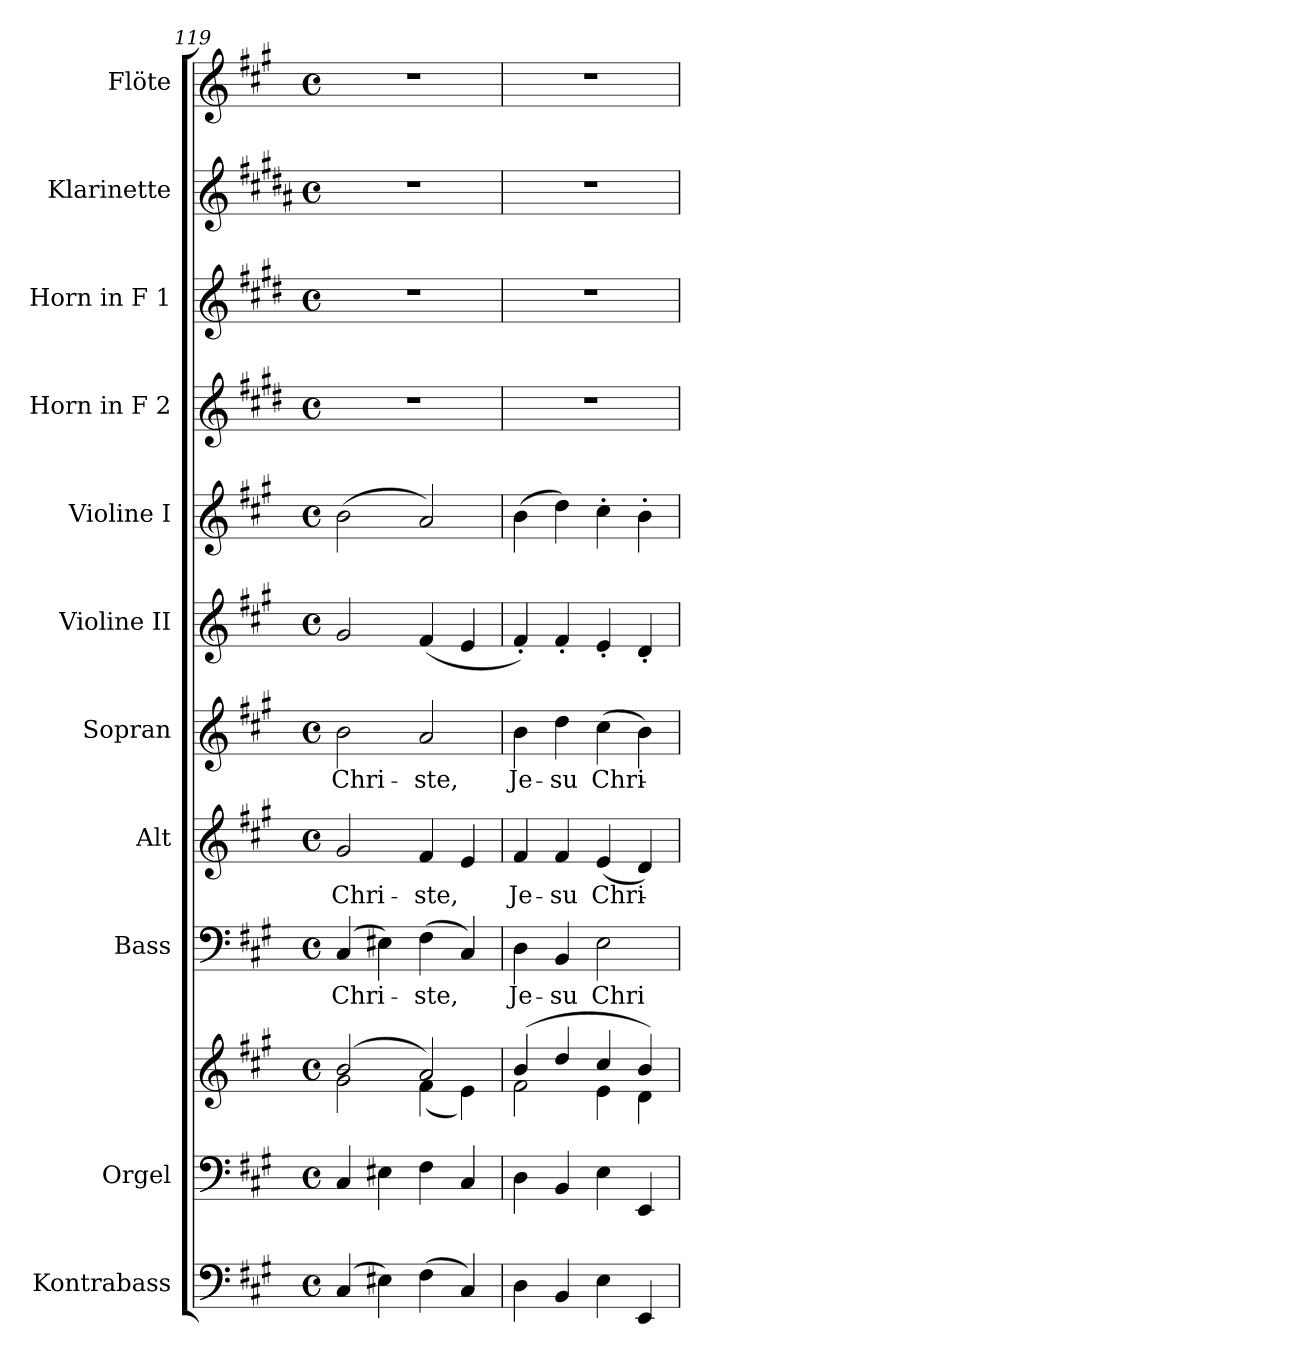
**kern	**kern	**kern	**kern	**text	**kern	**text	**kern	**text	**kern	**kern	**kern	**kern	**kern	**kern
*part11	*part10	*part10	*part9	*part9	*part8	*part8	*part7	*part7	*part6	*part5	*part4	*part3	*part2	*part1
*staff12	*staff11	*staff10	*staff9	*staff9	*staff8	*staff8	*staff7	*staff7	*staff6	*staff5	*staff4	*staff3	*staff2	*staff1
*I"Kontrabass	*I"Orgel	*	*I"Bass	*	*I"Alt	*	*I"Sopran	*	*I"Violine II	*I"Violine I	*I"Horn in F 2	*I"Horn in F 1	*I"Klarinette	*I"Flöte
*I'Kb.	*I'Org.	*	*I'B.	*	*I'A.	*	*I'S.	*	*I'Vl. II	*I'Vl. I	*	*	*I'Kl.	*I'Fl.
!!LO:PB:g=z
*clefF4	*clefF4	*clefG2	*clefF4	*	*clefG2	*	*clefG2	*	*clefG2	*clefG2	*clefG2	*clefG2	*clefG2	*clefG2
*ITrd7c12	*	*	*	*	*	*	*	*	*	*	*ITrd4c7	*ITrd4c7	*ITrd1c2	*
*k[f#c#g#]	*k[f#c#g#]	*k[f#c#g#]	*k[f#c#g#]	*	*k[f#c#g#]	*	*k[f#c#g#]	*	*k[f#c#g#]	*k[f#c#g#]	*k[f#c#g#]	*k[f#c#g#]	*k[f#c#g#]	*k[f#c#g#]
*A:	*A:	*A:	*A:	*	*A:	*	*A:	*	*A:	*A:	*A:	*A:	*A:	*A:
*M4/4	*M4/4	*M4/4	*M4/4	*	*M4/4	*	*M4/4	*	*M4/4	*M4/4	*M4/4	*M4/4	*M4/4	*M4/4
*met(c)	*met(c)	*met(c)	*met(c)	*	*met(c)	*	*met(c)	*	*met(c)	*met(c)	*met(c)	*met(c)	*met(c)	*met(c)
=119	=119	=119	=119	=119	=119	=119	=119	=119	=119	=119	=119	=119	=119	=119
*	*	*^	*	*	*	*	*	*	*	*	*	*	*	*
!	!	!	!	!	!LO:LY:b	!	!LO:LY:b	!	!LO:LY:b	!	!	!	!	!	!
(4CC#/	4C#/	(2b/	2g#\	(4C#/	Chri-	2g#/	Chri-	2b\	Chri-	2g#/	(>2b\	1r	1r	1r	1r
4EE#X\)	4E#X\	.	.	4E#X\)	.	.	.	.	.	.	.	.	.	.	.
!	!	!	!	!	!LO:LY:b	!	!LO:LY:b	!	!LO:LY:b	!	!	!	!	!	!
(>4FF#\	4F#\	2a/)	(<4f#\	(>4F#\	-ste,	4f#/	-ste,	2a/	-ste,	(<4f#/	2a/)	.	.	.	.
4CC#/)	4C#/	.	4e\)	4C#/)	.	4e/	.	.	.	4e/	.	.	.	.	.
=120	=120	=120	=120	=120	=120	=120	=120	=120	=120	=120	=120	=120	=120	=120	=120
!	!	!	!	!	!LO:LY:b	!	!LO:LY:b	!	!LO:LY:b	!	!	!	!	!	!
4DD\	4D\	(4b/	2f#\	4D\	Je-	4f#/	Je-	4b\	Je-	4f#'</)	(>4b\	1r	1r	1r	1r
!	!	!	!	!	!LO:LY:b	!	!LO:LY:b	!	!LO:LY:b	!	!	!	!	!	!
4BBB/	4BB/	4dd/	.	4BB/	-su	4f#/	-su	4dd\	-su	4f#'</	4dd\)	.	.	.	.
!	!	!	!	!	!LO:LY:b	!	!LO:LY:b	!	!LO:LY:b	!	!	!	!	!	!
4EE\	4E\	4cc#/	4e\	2E\	Chri-	(<4e/	Chri-	(>4cc#\	Chri-	4e'</	4cc#'>\	.	.	.	.
4EEE/	4EE/	4b/)	4d\	.	.	4d/)	.	4b\)	.	4d'</	4b'>\	.	.	.	.
*	*	*v	*v	*	*	*	*	*	*	*	*	*	*	*	*
=	=	=	=	=	=	=	=	=	=	=	=	=	=	=
*-	*-	*-	*-	*-	*-	*-	*-	*-	*-	*-	*-	*-	*-	*-
